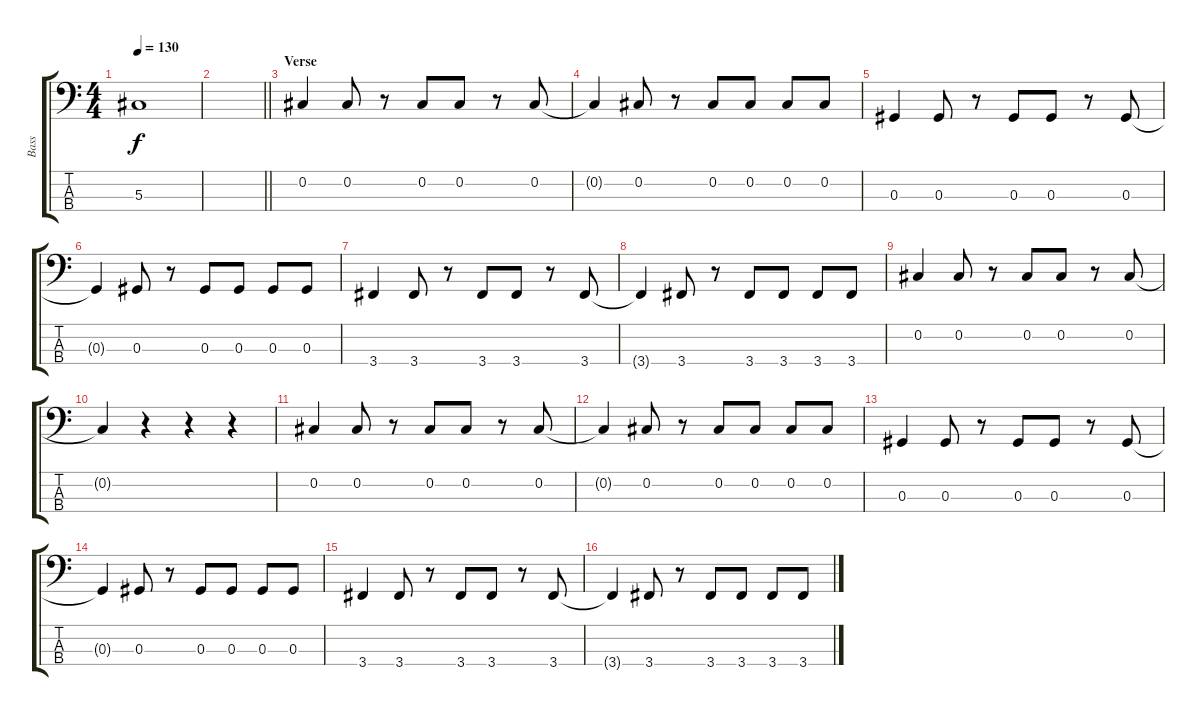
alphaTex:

\track ("Bass" "Bass") {instrument electricbassfinger}
\staff {score tabs}
\tuning (Gb2 Db2 Ab1 Eb1) {hide}
\ts (4 4)
\tempo 130
\clef f4
\ks c
5.3.1{dy f} |
\barLineRight lightlight
|
\section ("" "Verse")
0.2.4 0.2.8 r.8 0.2.8 0.2.8 r.8 0.2.8 |
0.2{t}.4 0.2.8 r.8 0.2.8 0.2.8 0.2.8 0.2.8 |
0.3.4 0.3.8 r.8 0.3.8 0.3.8 r.8 0.3.8 |
0.3{t}.4 0.3.8 r.8 0.3.8 0.3.8 0.3.8 0.3.8 |
3.4.4 3.4.8 r.8 3.4.8 3.4.8 r.8 3.4.8 |
3.4{t}.4 3.4.8 r.8 3.4.8 3.4.8 3.4.8 3.4.8 |
0.2.4 0.2.8 r.8 0.2.8 0.2.8 r.8 0.2.8 |
0.2{t}.4 r.4 r.4 r.4 |
0.2.4 0.2.8 r.8 0.2.8 0.2.8 r.8 0.2.8 |
0.2{t}.4 0.2.8 r.8 0.2.8 0.2.8 0.2.8 0.2.8 |
0.3.4 0.3.8 r.8 0.3.8 0.3.8 r.8 0.3.8 |
0.3{t}.4 0.3.8 r.8 0.3.8 0.3.8 0.3.8 0.3.8 |
3.4.4 3.4.8 r.8 3.4.8 3.4.8 r.8 3.4.8 |
3.4{t}.4 3.4.8 r.8 3.4.8 3.4.8 3.4.8 3.4.8
